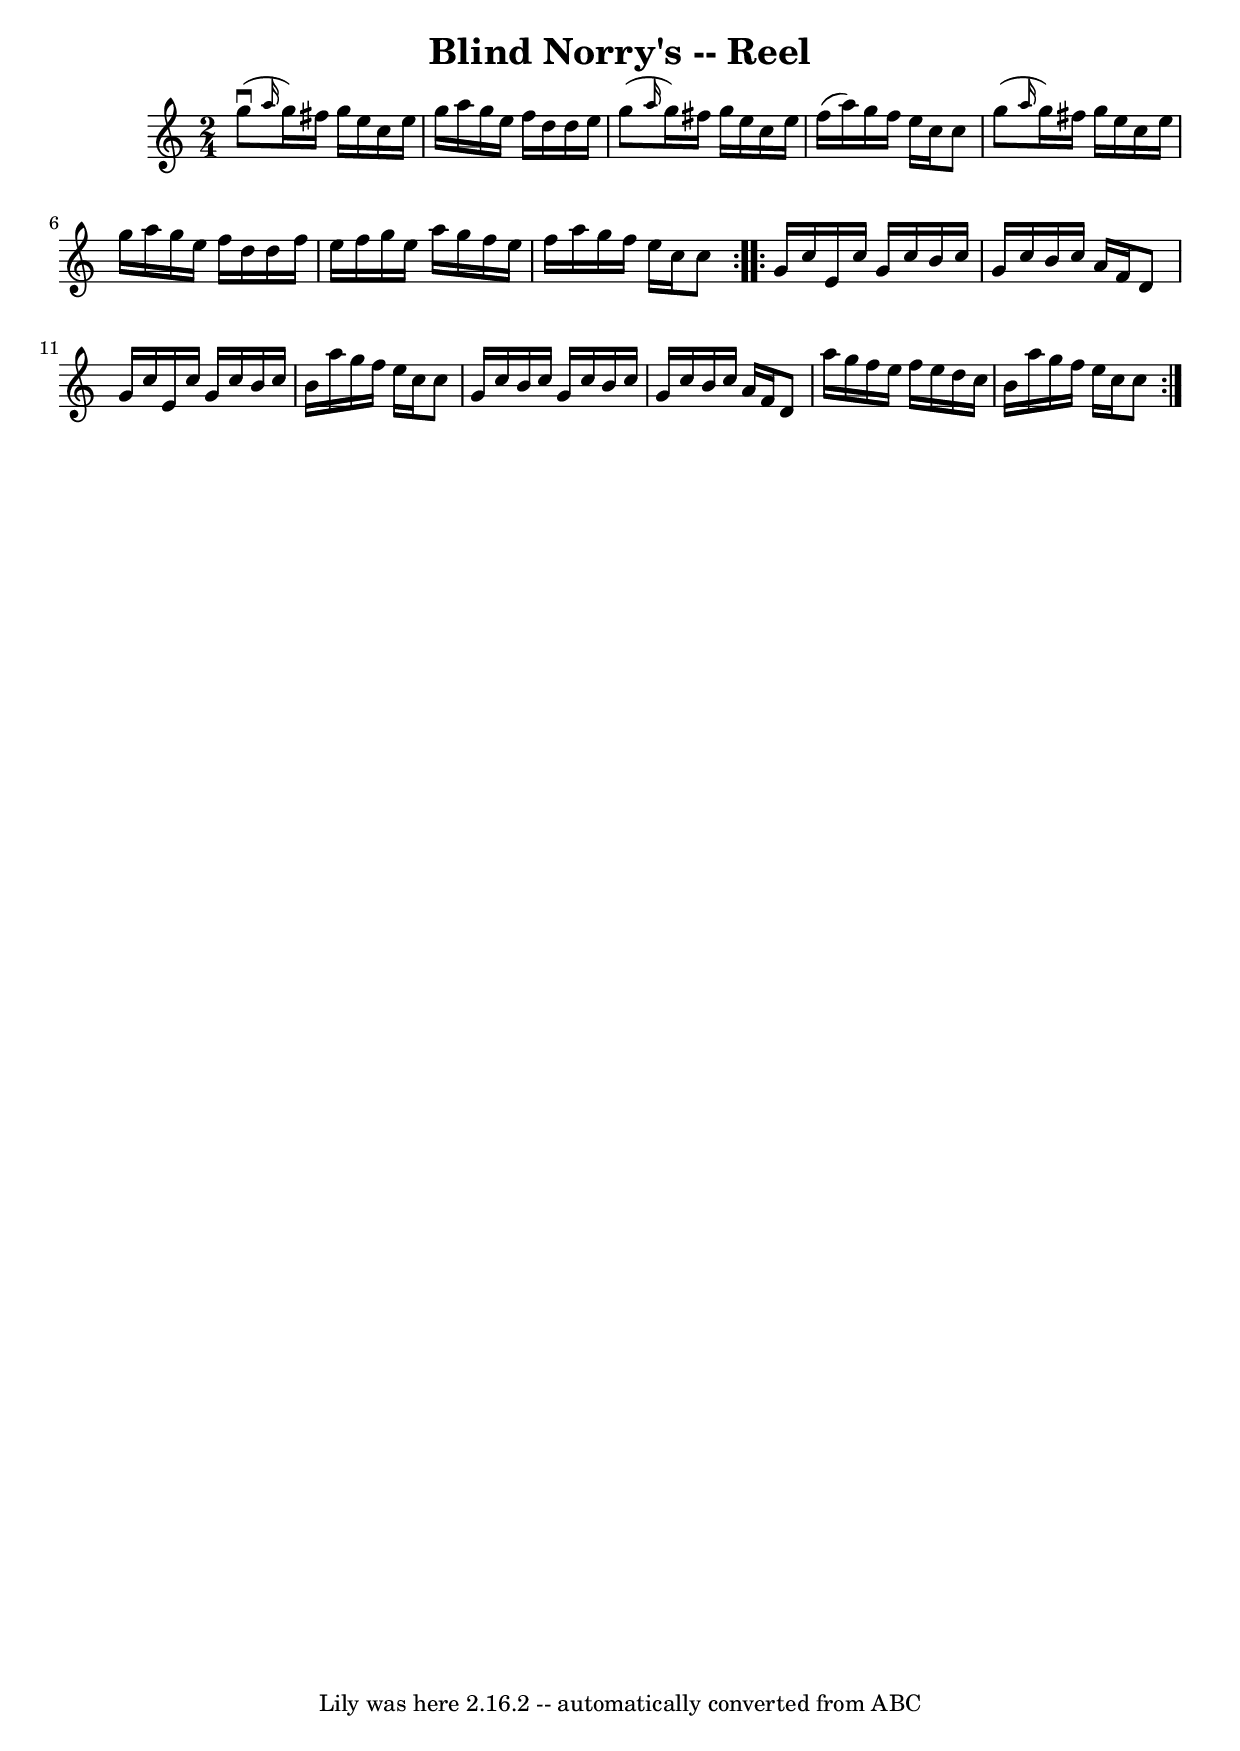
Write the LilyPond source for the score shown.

\version "2.16.2"
\include "Mammoth.ily"
\header {
  %% book = "Ryan's Mammoth Collection"
  crossRefNumber = "1"
  footnotes = ""
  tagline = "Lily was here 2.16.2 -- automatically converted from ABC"
  title = "Blind Norry's -- Reel"

}
voicedefault =  {



  \repeat volta 2 {

    \time 2/4 
    \key c \major
 g''8^\downbow(\grace { a''16  
				       } g''16)   
    fis''16 g''16 e''16 c''16 e''16  |
    g''16 a''16 g''16 
    e''16 f''16 d''16 d''16 e''16  |
    g''8 (\grace {    
      a''16  
    } g''16) fis''16 g''16 e''16 c''16 e''16  |
    
    f''16 (a''16) g''16 f''16 e''16 c''16 c''8  |
    
    g''8 (\grace { a''16  
		 } g''16) fis''16 g''16 e''16 c''16    
    e''16  |
    g''16 a''16 g''16 e''16 f''16 d''16 d''16   
    f''16  |
    e''16 f''16 g''16 e''16 a''16 g''16 f''16  
    e''16  |
    f''16 a''16 g''16 f''16 e''16 c''16 c''8  
    
  } 
  \repeat volta 2 {
    g'16 c''16 e'16 c''16 g'16 c''16    
    b'16 c''16  |
    g'16 c''16 b'16 c''16 a'16 f'16 d'8 
    |
    g'16 c''16 e'16 c''16 g'16 c''16 b'16 c''16  
    |
    b'16 a''16 g''16 f''16 e''16 c''16 c''8  |
    
    g'16 c''16 b'16 c''16 g'16 c''16 b'16 c''16  |
    
    g'16 c''16 b'16 c''16 a'16 f'16 d'8  |
    a''16    
    g''16 f''16 e''16 f''16 e''16 d''16 c''16  |
    b'16    
    a''16 g''16 f''16 e''16 c''16 c''8  
  }   

}

\score{
  <<

    \context Staff="default"
    {
      \voicedefault 
      
    }

  >>
  \layout {
    
  }
  \midi {
  }

}
